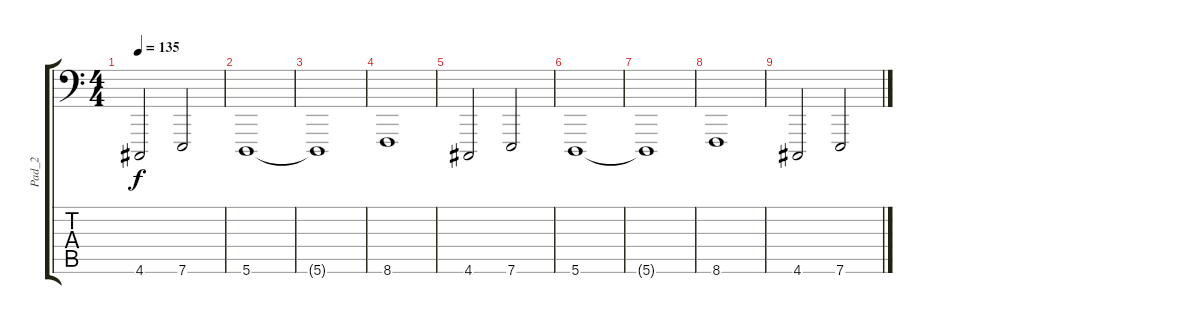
\track ("Pad_2" "Pad_2") {instrument lead8bassandlead}
\staff {score tabs}
\tuning (B2 Gb2 D2 A1 E1 A0) {hide}
\ts (4 4)
\tempo 135
\clef f4
\ks c
4.6.2{dy f} 7.6.2 |
5.6.1 |
5.6{t}.1 |
8.6.1 |
4.6.2 7.6.2 |
5.6.1 |
5.6{t}.1 |
8.6.1 |
4.6.2 7.6.2
